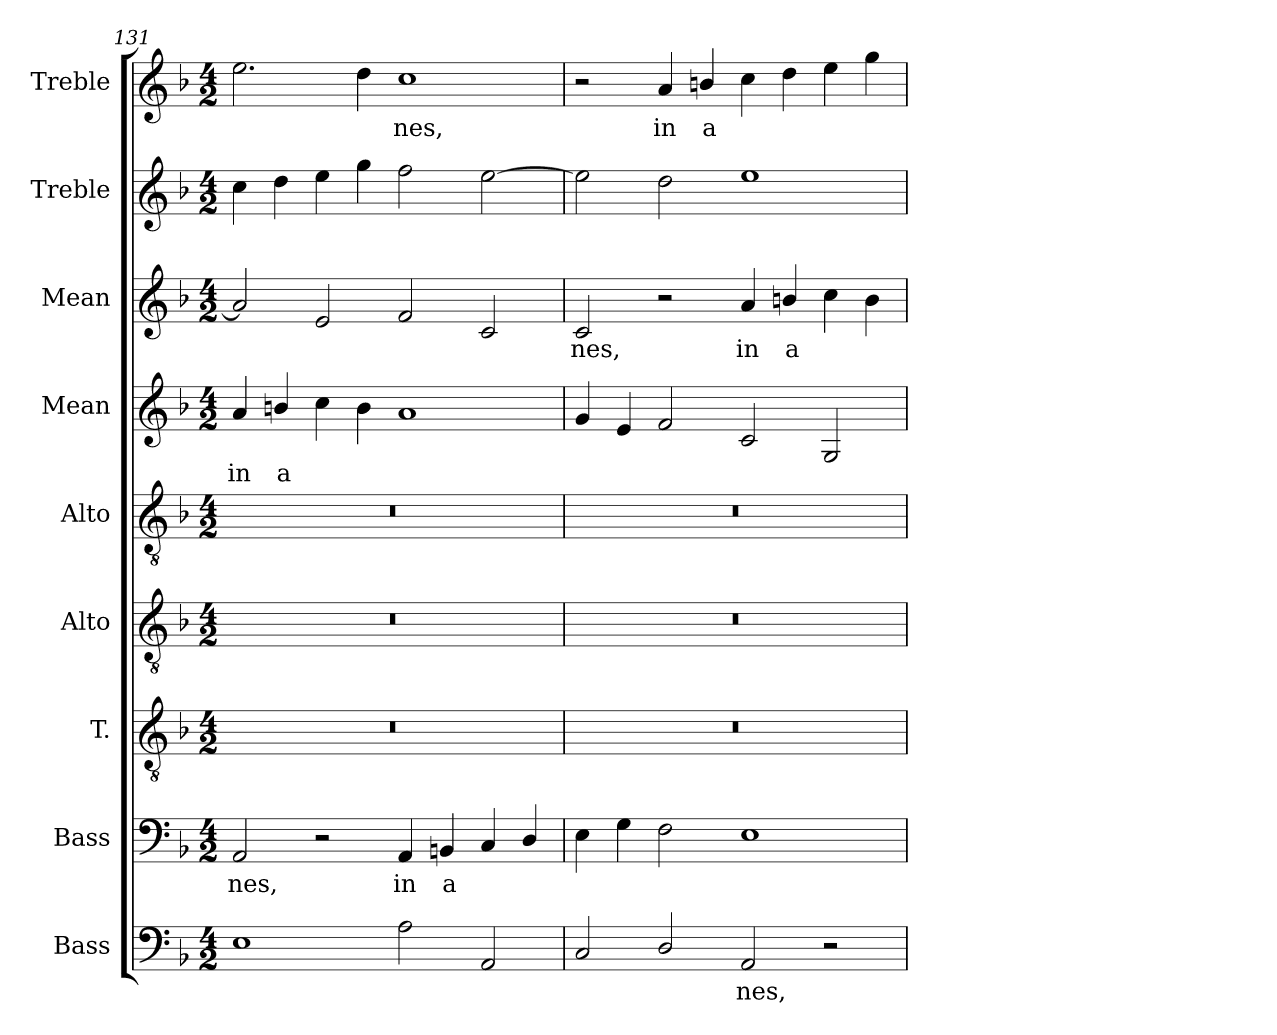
**kern	**text	**kern	**text	**kern	**kern	**kern	**kern	**text	**kern	**text	**kern	**kern	**text
*part9	*part9	*part8	*part8	*part7	*part6	*part5	*part4	*part4	*part3	*part3	*part2	*part1	*part1
*staff9	*staff9	*staff8	*staff8	*staff7	*staff6	*staff5	*staff4	*staff4	*staff3	*staff3	*staff2	*staff1	*staff1
*I"Bass	*	*I"Bass	*	*I"T.	*I"Alto	*I"Alto	*I"Mean	*	*I"Mean	*	*I"Treble	*I"Treble	*
*I'B.	*	*I'B.	*	*I'T.	*I'A2.	*I'A1.	*I'M.	*	*I'M.	*	*I'Tr.	*I'Tr.	*
*clefF4	*	*clefF4	*	*clefGv2	*clefGv2	*clefGv2	*clefG2	*	*clefG2	*	*clefG2	*clefG2	*
*	*	*	*	*ITrd7c12	*ITrd7c12	*ITrd7c12	*	*	*	*	*	*	*
*k[b-]	*	*k[b-]	*	*k[b-]	*k[b-]	*k[b-]	*k[b-]	*	*k[b-]	*	*k[b-]	*k[b-]	*
*F:	*	*F:	*	*F:	*F:	*F:	*F:	*	*F:	*	*F:	*F:	*
*M4/2	*	*M4/2	*	*M4/2	*M4/2	*M4/2	*M4/2	*	*M4/2	*	*M4/2	*M4/2	*
=131	=131	=131	=131	=131	=131	=131	=131	=131	=131	=131	=131	=131	=131
!	!	!	!LO:LY:b:color=#000000	!LO:N:vis=1	!LO:N:vis=1	!LO:N:vis=1	!	!	!	!	!	!	!
!	!	!	!	!	!	!	!	!LO:LY:b:color=#000000	!	!	!	!	!
1Ei	.	2AAi/	nes,	0r	0r	0r	4ai/	in	2ai/]	.	4cci\	2.eei\	.
!	!	!	!	!	!	!	!	!LO:LY:b:color=#000000	!	!	!	!	!
.	.	.	.	.	.	.	4bni/	a	.	.	4ddi\	.	.
.	.	2r	.	.	.	.	4cci\	.	2ei/	.	4eei\	.	.
.	.	.	.	.	.	.	4bi\	.	.	.	4ggi\	4ddi\	.
!	!	!	!LO:LY:b:color=#000000	!	!	!	!	!	!	!	!	!	!
!	!	!	!	!	!	!	!	!	!	!	!	!	!LO:LY:b:color=#000000
2Ai\	.	4AAi/	in	.	.	.	1ai	.	2fi/	.	2ffi\	1cci	nes,
!	!	!	!LO:LY:b:color=#000000	!	!	!	!	!	!	!	!	!	!
.	.	4BBni/	a	.	.	.	.	.	.	.	.	.	.
2AAi/	.	4Ci/	.	.	.	.	.	.	2ci/	.	[>2eei\	.	.
.	.	4Di/	.	.	.	.	.	.	.	.	.	.	.
!!LO:PB:g=z
=132	=132	=132	=132	=132	=132	=132	=132	=132	=132	=132	=132	=132	=132
!	!	!	!	!LO:N:vis=1	!LO:N:vis=1	!LO:N:vis=1	!	!	!	!	!	!	!
!	!	!	!	!	!	!	!	!	!	!LO:LY:b:color=#000000	!	!	!
2Ci/	.	4Ei\	.	0r	0r	0r	4gi/	.	2ci/	nes,	2eei\]	2r	.
.	.	4Gi\	.	.	.	.	4ei/	.	.	.	.	.	.
!	!	!	!	!	!	!	!	!	!	!	!	!	!LO:LY:b:color=#000000
2Di/	.	2Fi\	.	.	.	.	2fi/	.	2r	.	2ddi\	4ai/	in
!	!	!	!	!	!	!	!	!	!	!	!	!	!LO:LY:b:color=#000000
.	.	.	.	.	.	.	.	.	.	.	.	4bni/	a
!	!LO:LY:b:color=#000000	!	!	!	!	!	!	!	!	!	!	!	!
!	!	!	!	!	!	!	!	!	!	!LO:LY:b:color=#000000	!	!	!
2AAi/	nes,	1Ei	.	.	.	.	2ci/	.	4ai/	in	1eei	4cci\	.
!	!	!	!	!	!	!	!	!	!	!LO:LY:b:color=#000000	!	!	!
.	.	.	.	.	.	.	.	.	4bni/	a	.	4ddi\	.
2r	.	.	.	.	.	.	2Gi/	.	4cci\	.	.	4eei\	.
.	.	.	.	.	.	.	.	.	4bi\	.	.	4ggi\	.
=	=	=	=	=	=	=	=	=	=	=	=	=	=
*-	*-	*-	*-	*-	*-	*-	*-	*-	*-	*-	*-	*-	*-
